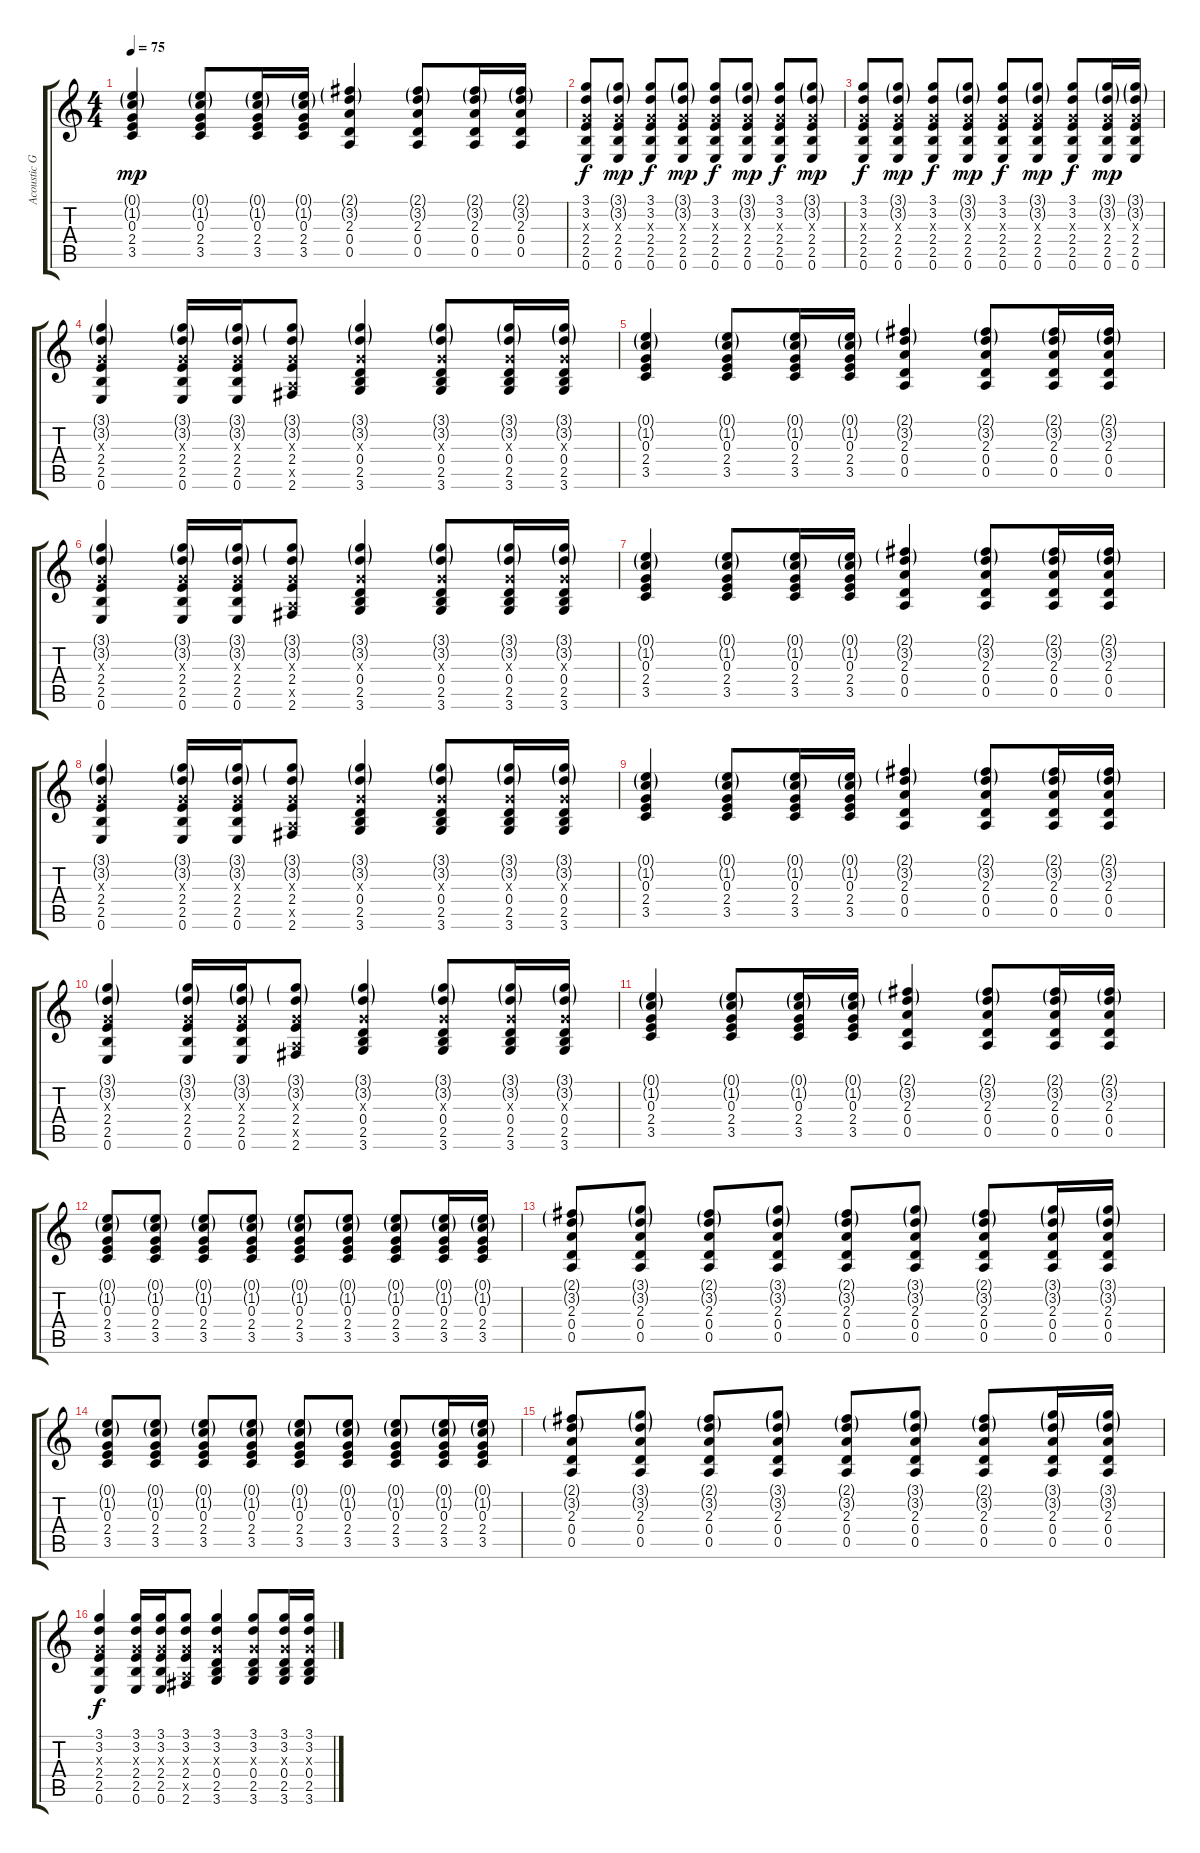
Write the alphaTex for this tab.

\track ("Acoustic Guitar" "Acoustic G") {instrument acousticguitarsteel}
\staff {score tabs}
\tuning (E4 B3 G3 D3 A2 E2) {hide}
\ts (4 4)
\tempo 75
\clef g2
\ks c
(0.1{g} 1.2{g} 0.3 2.4 3.5).4{dy mp} (0.1{g} 1.2{g} 0.3 2.4 3.5).8 (0.1{g} 1.2{g} 0.3 2.4 3.5).16 (0.1{g} 1.2{g} 0.3 2.4 3.5).16 (2.1{g} 3.2{g} 2.3 0.4 0.5).4 (2.1{g} 3.2{g} 2.3 0.4 0.5).8 (2.1{g} 3.2{g} 2.3 0.4 0.5).16 (2.1{g} 3.2{g} 2.3 0.4 0.5).16 |
(3.1 3.2 0.3{x} 2.4 2.5 0.6).8{dy f} (3.1{g} 3.2{g} 0.3{x} 2.4 2.5 0.6).8{dy mp} (3.1 3.2 0.3{x} 2.4 2.5 0.6).8{dy f} (3.1{g} 3.2{g} 0.3{x} 2.4 2.5 0.6).8{dy mp} (3.1 3.2 0.3{x} 2.4 2.5 0.6).8{dy f} (3.1{g} 3.2{g} 0.3{x} 2.4 2.5 0.6).8{dy mp} (3.1 3.2 0.3{x} 2.4 2.5 0.6).8{dy f} (3.1{g} 3.2{g} 0.3{x} 2.4 2.5 0.6).8{dy mp} |
(3.1 3.2 0.3{x} 2.4 2.5 0.6).8{dy f} (3.1{g} 3.2{g} 0.3{x} 2.4 2.5 0.6).8{dy mp} (3.1 3.2 0.3{x} 2.4 2.5 0.6).8{dy f} (3.1{g} 3.2{g} 0.3{x} 2.4 2.5 0.6).8{dy mp} (3.1 3.2 0.3{x} 2.4 2.5 0.6).8{dy f} (3.1{g} 3.2{g} 0.3{x} 2.4 2.5 0.6).8{dy mp} (3.1 3.2 0.3{x} 2.4 2.5 0.6).8{dy f} (3.1{g} 3.2{g} 0.3{x} 2.4 2.5 0.6).16{dy mp} (3.1{g} 3.2{g} 0.3{x} 2.4 2.5 0.6).16 |
(3.1{g} 3.2{g} 0.3{x} 2.4 2.5 0.6).4 (3.1{g} 3.2{g} 0.3{x} 2.4 2.5 0.6).16 (3.1{g} 3.2{g} 0.3{x} 2.4 2.5 0.6).16 (3.1{g} 3.2{g} 0.3{x} 2.4 0.5{x} 2.6).8 (3.1{g} 3.2{g} 0.3{x} 0.4 2.5 3.6).4 (3.1{g} 3.2{g} 0.3{x} 0.4 2.5 3.6).8 (3.1{g} 3.2{g} 0.3{x} 0.4 2.5 3.6).16 (3.1{g} 3.2{g} 0.3{x} 0.4 2.5 3.6).16 |
(0.1{g} 1.2{g} 0.3 2.4 3.5).4 (0.1{g} 1.2{g} 0.3 2.4 3.5).8 (0.1{g} 1.2{g} 0.3 2.4 3.5).16 (0.1{g} 1.2{g} 0.3 2.4 3.5).16 (2.1{g} 3.2{g} 2.3 0.4 0.5).4 (2.1{g} 3.2{g} 2.3 0.4 0.5).8 (2.1{g} 3.2{g} 2.3 0.4 0.5).16 (2.1{g} 3.2{g} 2.3 0.4 0.5).16 |
(3.1{g} 3.2{g} 0.3{x} 2.4 2.5 0.6).4 (3.1{g} 3.2{g} 0.3{x} 2.4 2.5 0.6).16 (3.1{g} 3.2{g} 0.3{x} 2.4 2.5 0.6).16 (3.1{g} 3.2{g} 0.3{x} 2.4 0.5{x} 2.6).8 (3.1{g} 3.2{g} 0.3{x} 0.4 2.5 3.6).4 (3.1{g} 3.2{g} 0.3{x} 0.4 2.5 3.6).8 (3.1{g} 3.2{g} 0.3{x} 0.4 2.5 3.6).16 (3.1{g} 3.2{g} 0.3{x} 0.4 2.5 3.6).16 |
(0.1{g} 1.2{g} 0.3 2.4 3.5).4 (0.1{g} 1.2{g} 0.3 2.4 3.5).8 (0.1{g} 1.2{g} 0.3 2.4 3.5).16 (0.1{g} 1.2{g} 0.3 2.4 3.5).16 (2.1{g} 3.2{g} 2.3 0.4 0.5).4 (2.1{g} 3.2{g} 2.3 0.4 0.5).8 (2.1{g} 3.2{g} 2.3 0.4 0.5).16 (2.1{g} 3.2{g} 2.3 0.4 0.5).16 |
(3.1{g} 3.2{g} 0.3{x} 2.4 2.5 0.6).4 (3.1{g} 3.2{g} 0.3{x} 2.4 2.5 0.6).16 (3.1{g} 3.2{g} 0.3{x} 2.4 2.5 0.6).16 (3.1{g} 3.2{g} 0.3{x} 2.4 0.5{x} 2.6).8 (3.1{g} 3.2{g} 0.3{x} 0.4 2.5 3.6).4 (3.1{g} 3.2{g} 0.3{x} 0.4 2.5 3.6).8 (3.1{g} 3.2{g} 0.3{x} 0.4 2.5 3.6).16 (3.1{g} 3.2{g} 0.3{x} 0.4 2.5 3.6).16 |
(0.1{g} 1.2{g} 0.3 2.4 3.5).4 (0.1{g} 1.2{g} 0.3 2.4 3.5).8 (0.1{g} 1.2{g} 0.3 2.4 3.5).16 (0.1{g} 1.2{g} 0.3 2.4 3.5).16 (2.1{g} 3.2{g} 2.3 0.4 0.5).4 (2.1{g} 3.2{g} 2.3 0.4 0.5).8 (2.1{g} 3.2{g} 2.3 0.4 0.5).16 (2.1{g} 3.2{g} 2.3 0.4 0.5).16 |
(3.1{g} 3.2{g} 0.3{x} 2.4 2.5 0.6).4 (3.1{g} 3.2{g} 0.3{x} 2.4 2.5 0.6).16 (3.1{g} 3.2{g} 0.3{x} 2.4 2.5 0.6).16 (3.1{g} 3.2{g} 0.3{x} 2.4 0.5{x} 2.6).8 (3.1{g} 3.2{g} 0.3{x} 0.4 2.5 3.6).4 (3.1{g} 3.2{g} 0.3{x} 0.4 2.5 3.6).8 (3.1{g} 3.2{g} 0.3{x} 0.4 2.5 3.6).16 (3.1{g} 3.2{g} 0.3{x} 0.4 2.5 3.6).16 |
(0.1{g} 1.2{g} 0.3 2.4 3.5).4 (0.1{g} 1.2{g} 0.3 2.4 3.5).8 (0.1{g} 1.2{g} 0.3 2.4 3.5).16 (0.1{g} 1.2{g} 0.3 2.4 3.5).16 (2.1{g} 3.2{g} 2.3 0.4 0.5).4 (2.1{g} 3.2{g} 2.3 0.4 0.5).8 (2.1{g} 3.2{g} 2.3 0.4 0.5).16 (2.1{g} 3.2{g} 2.3 0.4 0.5).16 |
(0.1{g} 1.2{g} 0.3 2.4 3.5).8 (0.1{g} 1.2{g} 0.3 2.4 3.5).8 (0.1{g} 1.2{g} 0.3 2.4 3.5).8 (0.1{g} 1.2{g} 0.3 2.4 3.5).8 (0.1{g} 1.2{g} 0.3 2.4 3.5).8 (0.1{g} 1.2{g} 0.3 2.4 3.5).8 (0.1{g} 1.2{g} 0.3 2.4 3.5).8 (0.1{g} 1.2{g} 0.3 2.4 3.5).16 (0.1{g} 1.2{g} 0.3 2.4 3.5).16 |
(2.1{g} 3.2{g} 2.3 0.4 0.5).8 (3.1{g} 3.2{g} 2.3 0.4 0.5).8 (2.1{g} 3.2{g} 2.3 0.4 0.5).8 (3.1{g} 3.2{g} 2.3 0.4 0.5).8 (2.1{g} 3.2{g} 2.3 0.4 0.5).8 (3.1{g} 3.2{g} 2.3 0.4 0.5).8 (2.1{g} 3.2{g} 2.3 0.4 0.5).8 (3.1{g} 3.2{g} 2.3 0.4 0.5).16 (3.1{g} 3.2{g} 2.3 0.4 0.5).16 |
(0.1{g} 1.2{g} 0.3 2.4 3.5).8 (0.1{g} 1.2{g} 0.3 2.4 3.5).8 (0.1{g} 1.2{g} 0.3 2.4 3.5).8 (0.1{g} 1.2{g} 0.3 2.4 3.5).8 (0.1{g} 1.2{g} 0.3 2.4 3.5).8 (0.1{g} 1.2{g} 0.3 2.4 3.5).8 (0.1{g} 1.2{g} 0.3 2.4 3.5).8 (0.1{g} 1.2{g} 0.3 2.4 3.5).16 (0.1{g} 1.2{g} 0.3 2.4 3.5).16 |
(2.1{g} 3.2{g} 2.3 0.4 0.5).8 (3.1{g} 3.2{g} 2.3 0.4 0.5).8 (2.1{g} 3.2{g} 2.3 0.4 0.5).8 (3.1{g} 3.2{g} 2.3 0.4 0.5).8 (2.1{g} 3.2{g} 2.3 0.4 0.5).8 (3.1{g} 3.2{g} 2.3 0.4 0.5).8 (2.1{g} 3.2{g} 2.3 0.4 0.5).8 (3.1{g} 3.2{g} 2.3 0.4 0.5).16 (3.1{g} 3.2{g} 2.3 0.4 0.5).16 |
(3.1 3.2 0.3{x} 2.4 2.5 0.6).4{dy f} (3.1 3.2 0.3{x} 2.4 2.5 0.6).16 (3.1 3.2 0.3{x} 2.4 2.5 0.6).16 (3.1 3.2 0.3{x} 2.4 0.5{x} 2.6).8 (3.1 3.2 0.3{x} 0.4 2.5 3.6).4 (3.1 3.2 0.3{x} 0.4 2.5 3.6).8 (3.1 3.2 0.3{x} 0.4 2.5 3.6).16 (3.1 3.2 0.3{x} 0.4 2.5 3.6).16
